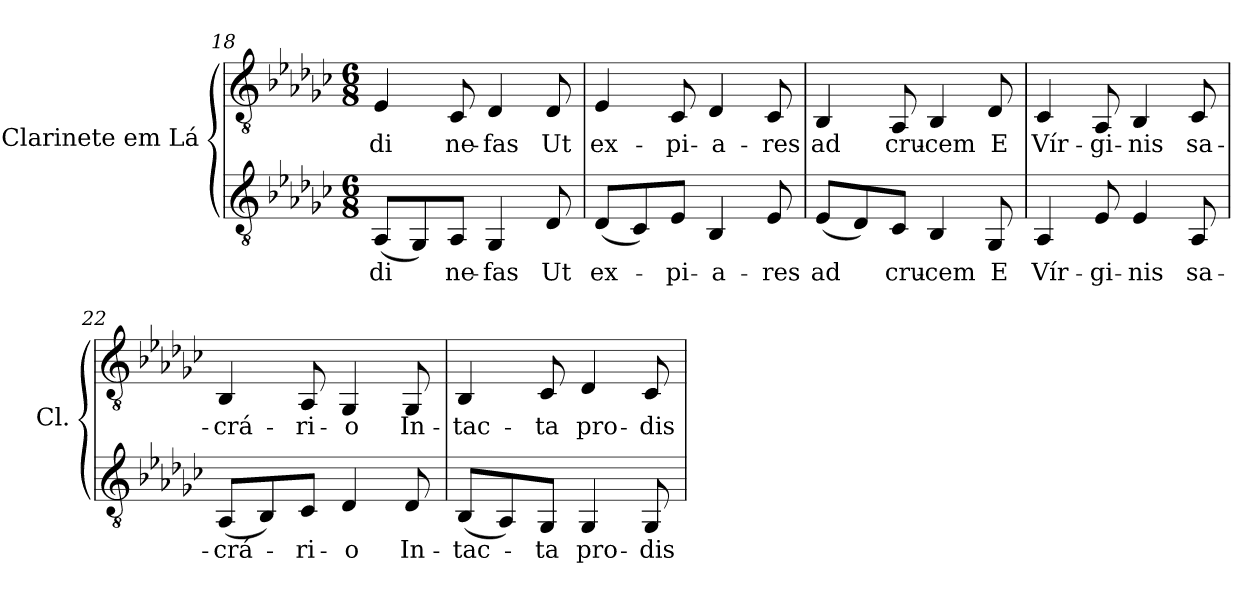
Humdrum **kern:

**kern	**text	**kern	**text
*part2	*part2	*part1	*part1
*staff2	*staff2	*staff1	*staff1
*I"Clarinete em Lá	*	*I"Clarinete em Lá	*
*I'Cl.	*	*I'Cl.	*
*clefGv2	*	*clefGv2	*
*ITrd2c3	*	*ITrd2c3	*
*k[b-e-a-]	*	*k[b-e-a-]	*
*E-:	*	*E-:	*
*M6/8	*	*M6/8	*
=18	=18	=18	=18
!	!LO:LY:b:color=#000000	!	!
!	!	!	!LO:LY:b:color=#000000
(8FFi/L	-di	4Ci/	-di
8EE-i/)	.	.	.
!	!LO:LY:b:color=#000000	!	!
!	!	!	!LO:LY:b:color=#000000
8FFi/J	ne-	8AA-i/	ne-
!	!LO:LY:b:color=#000000	!	!
!	!	!	!LO:LY:b:color=#000000
4EE-i/	-fas	4BB-i/	-fas
!	!LO:LY:b:color=#000000	!	!
!	!	!	!LO:LY:b:color=#000000
8BB-i/	Ut	8BB-i/	Ut
=19	=19	=19	=19
!	!LO:LY:b:color=#000000	!	!
!	!	!	!LO:LY:b:color=#000000
(8BB-i/L	ex-	4Ci/	ex-
8AA-i/)	.	.	.
!	!LO:LY:b:color=#000000	!	!
!	!	!	!LO:LY:b:color=#000000
8Ci/J	-pi-	8AA-i/	-pi-
!	!LO:LY:b:color=#000000	!	!
!	!	!	!LO:LY:b:color=#000000
4GGi/	-a-	4BB-i/	-a-
!	!LO:LY:b:color=#000000	!	!
!	!	!	!LO:LY:b:color=#000000
8Ci/	-res	8AA-i/	-res
=20	=20	=20	=20
!	!LO:LY:b:color=#000000	!	!
!	!	!	!LO:LY:b:color=#000000
(8Ci/L	ad	4GGi/	ad
8BB-i/)	.	.	.
!	!LO:LY:b:color=#000000	!	!
!	!	!	!LO:LY:b:color=#000000
8AA-i/J	cru-	8FFi/	cru-
!	!LO:LY:b:color=#000000	!	!
!	!	!	!LO:LY:b:color=#000000
4GGi/	-cem	4GGi/	-cem
!	!LO:LY:b:color=#000000	!	!
!	!	!	!LO:LY:b:color=#000000
8EE-i/	E	8BB-i/	E
!!LO:LB:g=z
=21	=21	=21	=21
!	!LO:LY:b:color=#000000	!	!
!	!	!	!LO:LY:b:color=#000000
4FFi/	Vír-	4AA-i/	Vír-
!	!LO:LY:b:color=#000000	!	!
!	!	!	!LO:LY:b:color=#000000
8Ci/	-gi-	8FFi/	-gi-
!	!LO:LY:b:color=#000000	!	!
!	!	!	!LO:LY:b:color=#000000
4Ci/	-nis	4GGi/	-nis
!	!LO:LY:b:color=#000000	!	!
!	!	!	!LO:LY:b:color=#000000
8FFi/	sa-	8AA-i/	sa-
=22	=22	=22	=22
!	!LO:LY:b:color=#000000	!	!
!	!	!	!LO:LY:b:color=#000000
(8FFi/L	-crá-	4GGi/	-crá-
8GGi/)	.	.	.
!	!LO:LY:b:color=#000000	!	!
!	!	!	!LO:LY:b:color=#000000
8AA-i/J	-ri-	8FFi/	-ri-
!	!LO:LY:b:color=#000000	!	!
!	!	!	!LO:LY:b:color=#000000
4BB-i/	-o	4EE-i/	-o
!	!LO:LY:b:color=#000000	!	!
!	!	!	!LO:LY:b:color=#000000
8BB-i/	In-	8EE-i/	In-
=23	=23	=23	=23
!	!LO:LY:b:color=#000000	!	!
!	!	!	!LO:LY:b:color=#000000
(8GGi/L	-tac-	4GGi/	-tac-
8FFi/)	.	.	.
!	!LO:LY:b:color=#000000	!	!
!	!	!	!LO:LY:b:color=#000000
8EE-i/J	-ta	8AA-i/	-ta
!	!LO:LY:b:color=#000000	!	!
!	!	!	!LO:LY:b:color=#000000
4EE-i/	pro-	4BB-i/	pro-
!	!LO:LY:b:color=#000000	!	!
!	!	!	!LO:LY:b:color=#000000
8EE-i/	-dis	8AA-i/	-dis
=	=	=	=
*-	*-	*-	*-
